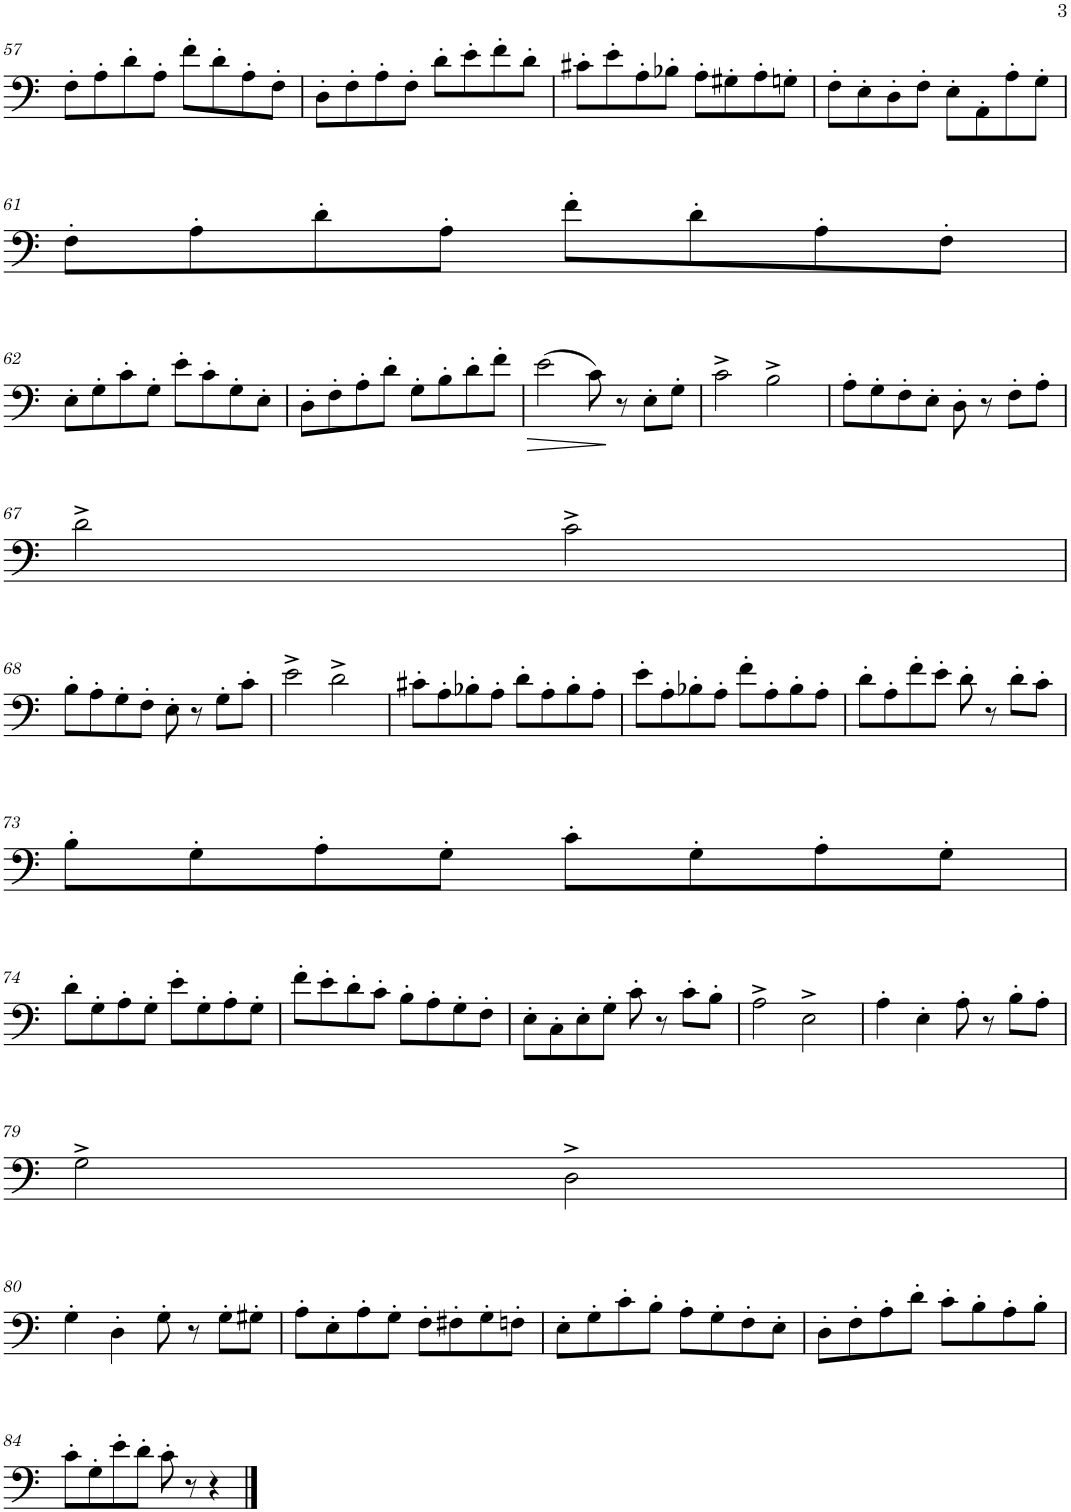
**kern	**dynam
*part1	*part1
*staff1	*staff1
*I"Trombone	*
*I'Tbn.	*
!!LO:PB:g=z
*clefF4	*
*k[]	*
*M4/4	*
*met(c)	*
=57	=57
8F'\L	.
8A'\	.
8d'\	.
8A'\J	.
8f'\L	.
8d'\	.
8A'\	.
8F'\J	.
=58	=58
8D'\L	.
8F'\	.
8A'\	.
8F'\J	.
8d'\L	.
8e'\	.
8f'\	.
8d'\J	.
=59	=59
8c#X'\L	.
8e'\	.
8A'\	.
8B-X'\J	.
8A'\L	.
8G#X'\	.
8A'\	.
8Gn'\J	.
=60	=60
8F'\L	.
8E'\	.
8D'\	.
8F'\J	.
8E'\L	.
8AA'\	.
8A'\	.
8G'\J	.
!!LO:LB:g=z
=61	=61
8F'\L	.
8A'\	.
8d'\	.
8A'\J	.
8f'\L	.
8d'\	.
8A'\	.
8F'\J	.
!!LO:LB:g=z
=62	=62
8E'\L	.
8G'\	.
8c'\	.
8G'\J	.
8e'\L	.
8c'\	.
8G'\	.
8E'\J	.
=63	=63
8D'\L	.
8F'\	.
8A'\	.
8d'\J	.
8G'\L	.
8B'\	.
8d'\	.
8f'\J	.
=64	=64
!	!LO:HP:b
(2e\	>
8c\)	.
8r	]
8E'\L	.
8G'\J	.
=65	=65
2c^\	.
2B^\	.
=66	=66
8A'\L	.
8G'\	.
8F'\	.
8E'\J	.
8D'\	.
8r	.
8F'\L	.
8A'\J	.
!!LO:LB:g=z
=67	=67
2d^\	.
2c^\	.
!!LO:LB:g=z
=68	=68
8B'\L	.
8A'\	.
8G'\	.
8F'\J	.
8E'\	.
8r	.
8G'\L	.
8c'\J	.
=69	=69
2e^\	.
2d^\	.
=70	=70
8c#X'\L	.
8A'\	.
8B-X'\	.
8A'\J	.
8d'\L	.
8A'\	.
8B-'\	.
8A'\J	.
=71	=71
8e'\L	.
8A'\	.
8B-X'\	.
8A'\J	.
8f'\L	.
8A'\	.
8B-'\	.
8A'\J	.
=72	=72
8d'\L	.
8A'\	.
8f'\	.
8e'\J	.
8d'\	.
8r	.
8d'\L	.
8c'\J	.
!!LO:LB:g=z
=73	=73
8B'\L	.
8G'\	.
8A'\	.
8G'\J	.
8c'\L	.
8G'\	.
8A'\	.
8G'\J	.
!!LO:LB:g=z
=74	=74
8d'\L	.
8G'\	.
8A'\	.
8G'\J	.
8e'\L	.
8G'\	.
8A'\	.
8G'\J	.
=75	=75
8f'\L	.
8e'\	.
8d'\	.
8c'\J	.
8B'\L	.
8A'\	.
8G'\	.
8F'\J	.
=76	=76
8E'\L	.
8C'\	.
8E'\	.
8G'\J	.
8c'\	.
8r	.
8c'\L	.
8B'\J	.
=77	=77
2A^\	.
2E^\	.
=78	=78
4A'\	.
4E'\	.
8A'\	.
8r	.
8B'\L	.
8A'\J	.
!!LO:LB:g=z
=79	=79
2G^\	.
2D^\	.
!!LO:LB:g=z
=80	=80
4G'\	.
4D'\	.
8G'\	.
8r	.
8G'\L	.
8G#X'\J	.
=81	=81
8A'\L	.
8E'\	.
8A'\	.
8G'\J	.
8F'\L	.
8F#X'\	.
8G'\	.
8Fn'\J	.
=82	=82
8E'\L	.
8G'\	.
8c'\	.
8B'\J	.
8A'\L	.
8G'\	.
8F'\	.
8E'\J	.
=83	=83
8D'\L	.
8F'\	.
8A'\	.
8d'\J	.
8c'\L	.
8B'\	.
8A'\	.
8B'\J	.
!!LO:LB:g=z
=84	=84
8c'\L	.
8G'\	.
8e'\	.
8d'\J	.
8c'\	.
8r	.
4r	.
==	==
*-	*-
